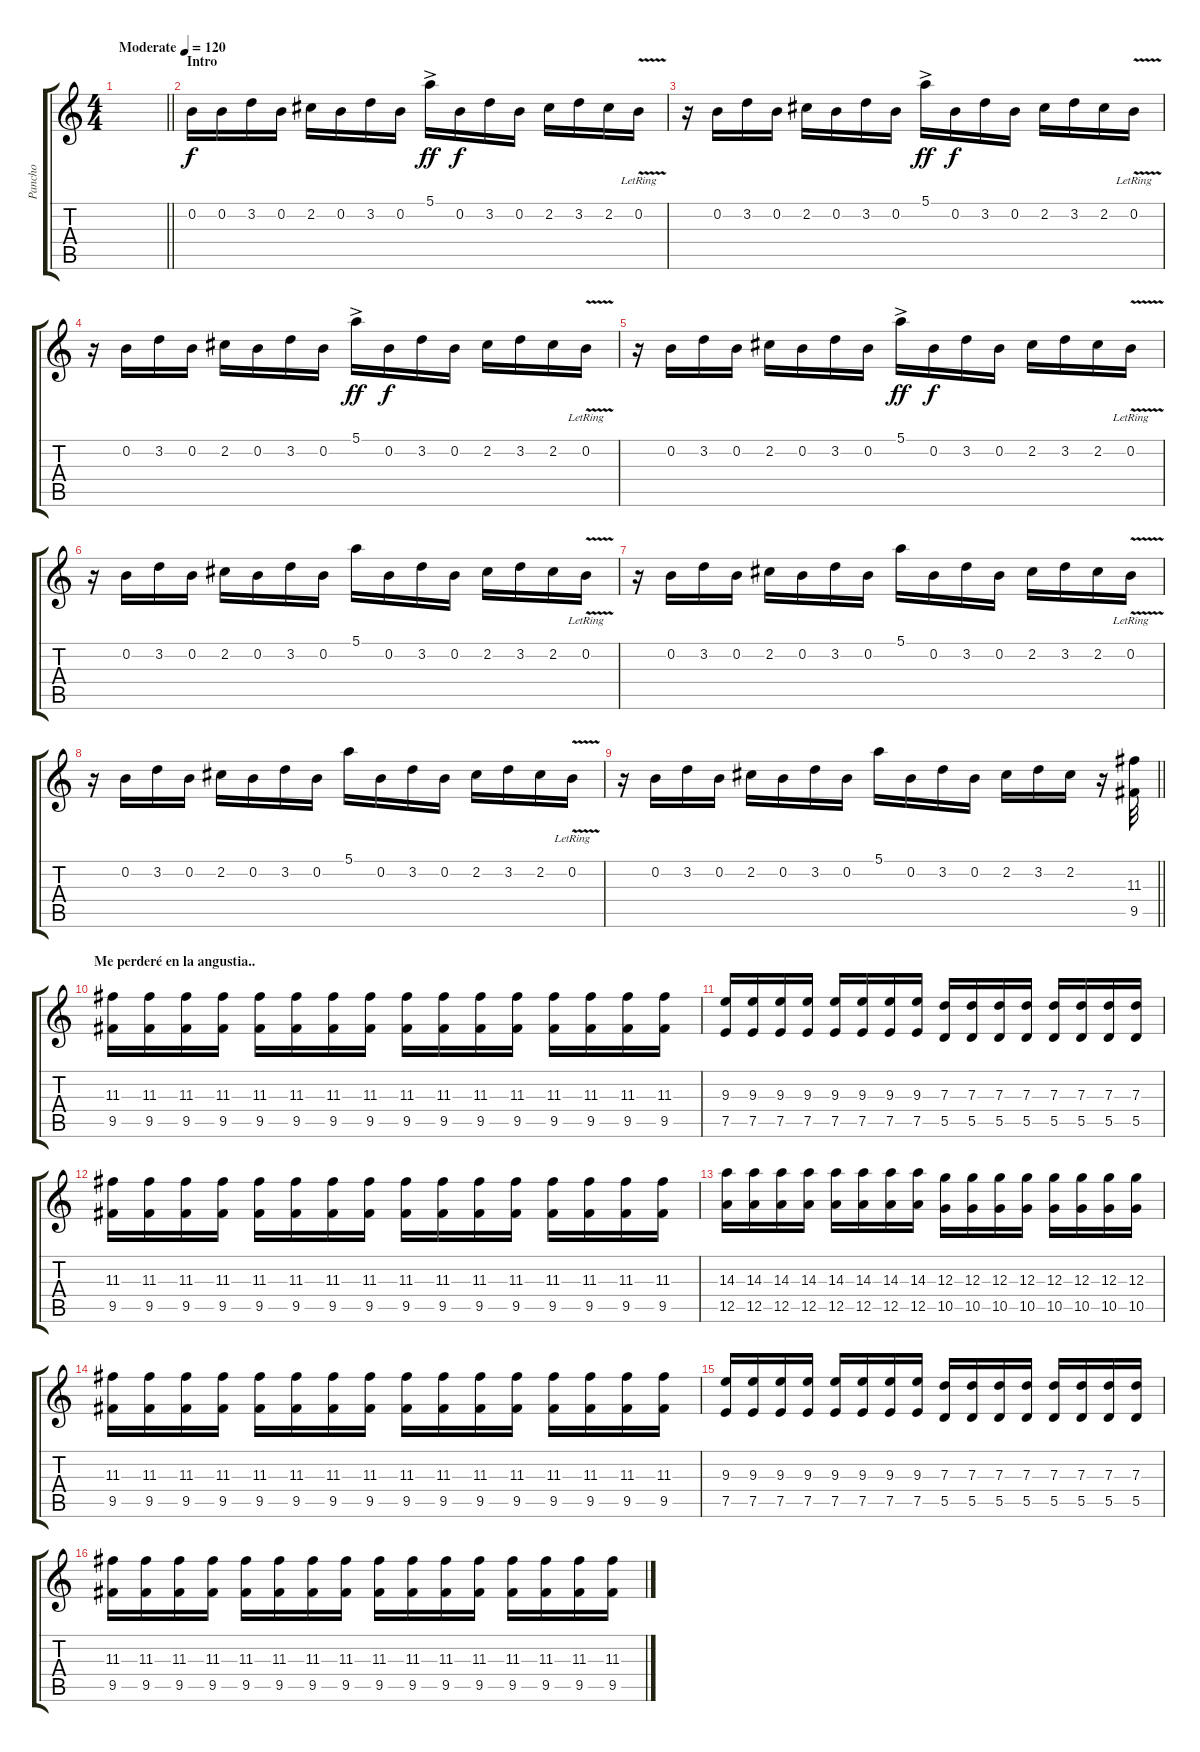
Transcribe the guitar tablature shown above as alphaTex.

\track ("Pancho" "Pancho") {instrument overdrivenguitar}
\staff {score tabs}
\tuning (E4 B3 G3 D3 A2 E2) {hide}
\ts (4 4)
\tempo (120 "Moderate")
\clef g2
\barLineRight lightlight
\ks c
|
\section ("" "Intro")
0.2.16 0.2.16 3.2.16 0.2.16 2.2.16 0.2.16 3.2.16 0.2.16 5.1{ac}.16{dy ff} 0.2.16{dy f} 3.2.16 0.2.16 2.2.16 3.2.16 2.2.16 0.2{v lr}.16 |
r.16 0.2.16 3.2.16 0.2.16 2.2.16 0.2.16 3.2.16 0.2.16 5.1{ac}.16{dy ff} 0.2.16{dy f} 3.2.16 0.2.16 2.2.16 3.2.16 2.2.16 0.2{v lr}.16 |
r.16 0.2.16 3.2.16 0.2.16 2.2.16 0.2.16 3.2.16 0.2.16 5.1{ac}.16{dy ff} 0.2.16{dy f} 3.2.16 0.2.16 2.2.16 3.2.16 2.2.16 0.2{v lr}.16 |
r.16 0.2.16 3.2.16 0.2.16 2.2.16 0.2.16 3.2.16 0.2.16 5.1{ac}.16{dy ff} 0.2.16{dy f} 3.2.16 0.2.16 2.2.16 3.2.16 2.2.16 0.2{v lr}.16 |
r.16 0.2.16 3.2.16 0.2.16 2.2.16 0.2.16 3.2.16 0.2.16 5.1.16 0.2.16 3.2.16 0.2.16 2.2.16 3.2.16 2.2.16 0.2{v lr}.16 |
r.16 0.2.16 3.2.16 0.2.16 2.2.16 0.2.16 3.2.16 0.2.16 5.1.16 0.2.16 3.2.16 0.2.16 2.2.16 3.2.16 2.2.16 0.2{v lr}.16 |
r.16 0.2.16 3.2.16 0.2.16 2.2.16 0.2.16 3.2.16 0.2.16 5.1.16 0.2.16 3.2.16 0.2.16 2.2.16 3.2.16 2.2.16 0.2{v lr}.16 |
\barLineRight lightlight
r.16 0.2.16 3.2.16 0.2.16 2.2.16 0.2.16 3.2.16 0.2.16 5.1.16 0.2.16 3.2.16 0.2.16 2.2.16 3.2.16 2.2.16 r.16 (11.3 9.5).32 |
\section ("" "Me perderé en la angustia..")
(11.3 9.5).16 (11.3 9.5).16 (11.3 9.5).16 (11.3 9.5).16 (11.3 9.5).16 (11.3 9.5).16 (11.3 9.5).16 (11.3 9.5).16 (11.3 9.5).16 (11.3 9.5).16 (11.3 9.5).16 (11.3 9.5).16 (11.3 9.5).16 (11.3 9.5).16 (11.3 9.5).16 (11.3 9.5).16 |
(9.3 7.5).16 (9.3 7.5).16 (9.3 7.5).16 (9.3 7.5).16 (9.3 7.5).16 (9.3 7.5).16 (9.3 7.5).16 (9.3 7.5).16 (7.3 5.5).16 (7.3 5.5).16 (7.3 5.5).16 (7.3 5.5).16 (7.3 5.5).16 (7.3 5.5).16 (7.3 5.5).16 (7.3 5.5).16 |
(11.3 9.5).16 (11.3 9.5).16 (11.3 9.5).16 (11.3 9.5).16 (11.3 9.5).16 (11.3 9.5).16 (11.3 9.5).16 (11.3 9.5).16 (11.3 9.5).16 (11.3 9.5).16 (11.3 9.5).16 (11.3 9.5).16 (11.3 9.5).16 (11.3 9.5).16 (11.3 9.5).16 (11.3 9.5).16 |
(14.3 12.5).16 (14.3 12.5).16 (14.3 12.5).16 (14.3 12.5).16 (14.3 12.5).16 (14.3 12.5).16 (14.3 12.5).16 (14.3 12.5).16 (12.3 10.5).16 (12.3 10.5).16 (12.3 10.5).16 (12.3 10.5).16 (12.3 10.5).16 (12.3 10.5).16 (12.3 10.5).16 (12.3 10.5).16 |
(11.3 9.5).16 (11.3 9.5).16 (11.3 9.5).16 (11.3 9.5).16 (11.3 9.5).16 (11.3 9.5).16 (11.3 9.5).16 (11.3 9.5).16 (11.3 9.5).16 (11.3 9.5).16 (11.3 9.5).16 (11.3 9.5).16 (11.3 9.5).16 (11.3 9.5).16 (11.3 9.5).16 (11.3 9.5).16 |
(9.3 7.5).16 (9.3 7.5).16 (9.3 7.5).16 (9.3 7.5).16 (9.3 7.5).16 (9.3 7.5).16 (9.3 7.5).16 (9.3 7.5).16 (7.3 5.5).16 (7.3 5.5).16 (7.3 5.5).16 (7.3 5.5).16 (7.3 5.5).16 (7.3 5.5).16 (7.3 5.5).16 (7.3 5.5).16 |
(11.3 9.5).16 (11.3 9.5).16 (11.3 9.5).16 (11.3 9.5).16 (11.3 9.5).16 (11.3 9.5).16 (11.3 9.5).16 (11.3 9.5).16 (11.3 9.5).16 (11.3 9.5).16 (11.3 9.5).16 (11.3 9.5).16 (11.3 9.5).16 (11.3 9.5).16 (11.3 9.5).16 (11.3 9.5).16
